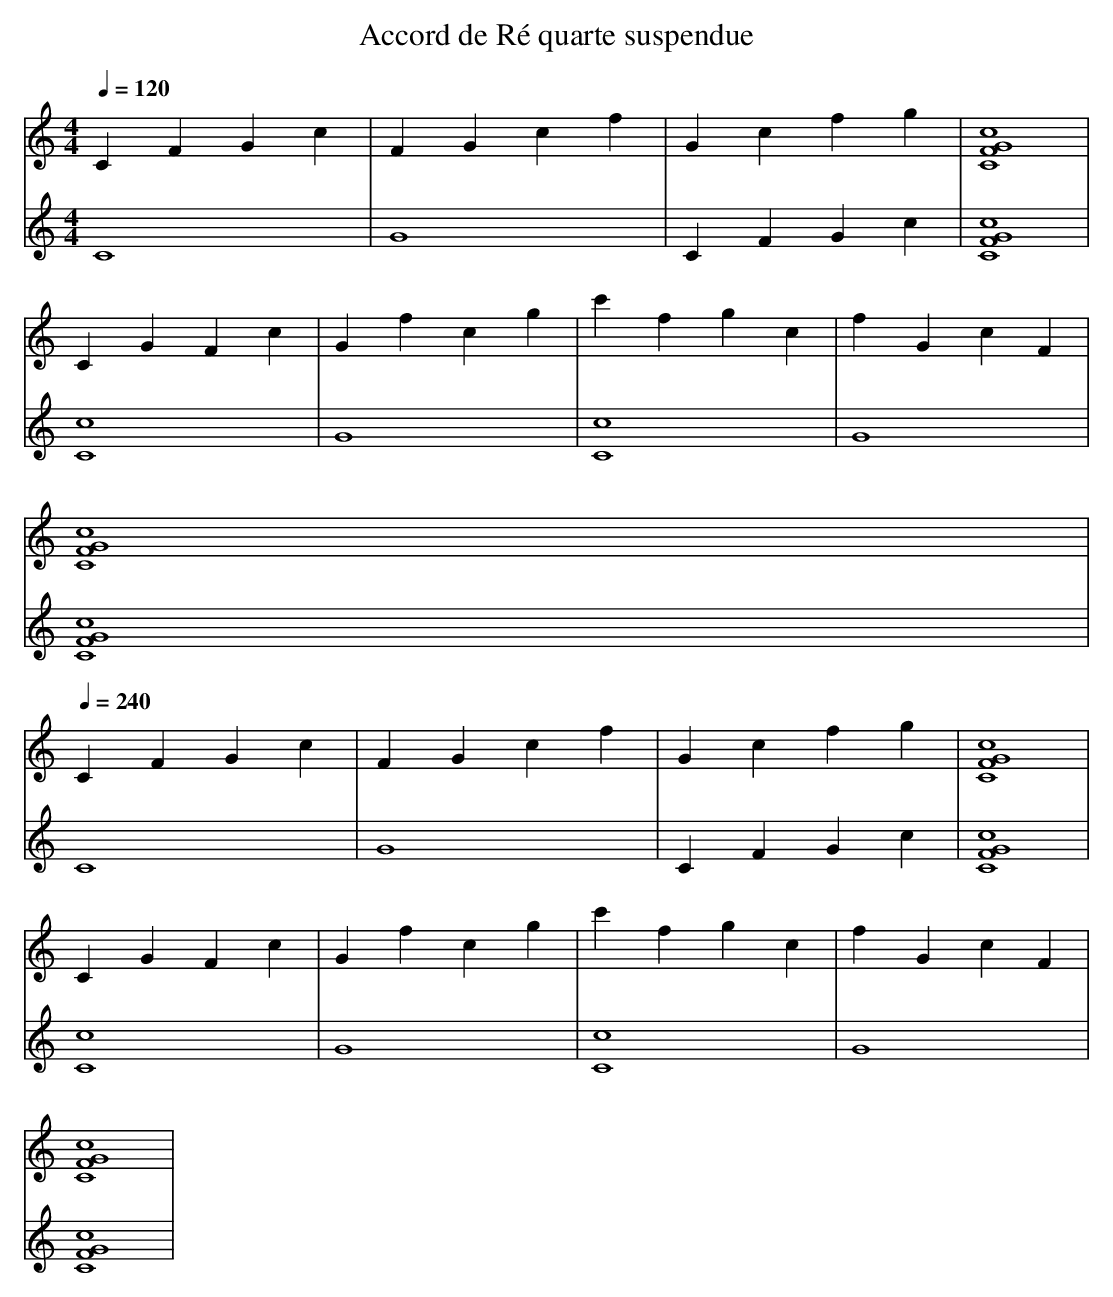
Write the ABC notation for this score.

X:1
T:Accord de Ré quarte suspendue
M: 4/4
L: 1/4
Q:1/4=120
K:C
V:1
C F G c | F G c f | G c f g | [C4 F4 G4 c4] |
C G F c | G f c g | c' f g c | f G c F |
[C4 F4 G4 c4] |
Q:1/4=240
C F G c | F G c f | G c f g | [C4 F4 G4 c4] |
C G F c | G f c g | c' f g c | f G c F |
[C4 F4 G4 c4] |
V:2
C4 | G4 | C F G c | [C4 F4 G4 c4] |
[C4 c4] | G4 | [C4 c4] | G4 |
[C4 F4 G4 c4] |
Q:1/4=240
C4 | G4 | C F G c | [C4 F4 G4 c4] |
[C4 c4] | G4 | [C4 c4] | G4 |
[C4 F4 G4 c4] |
